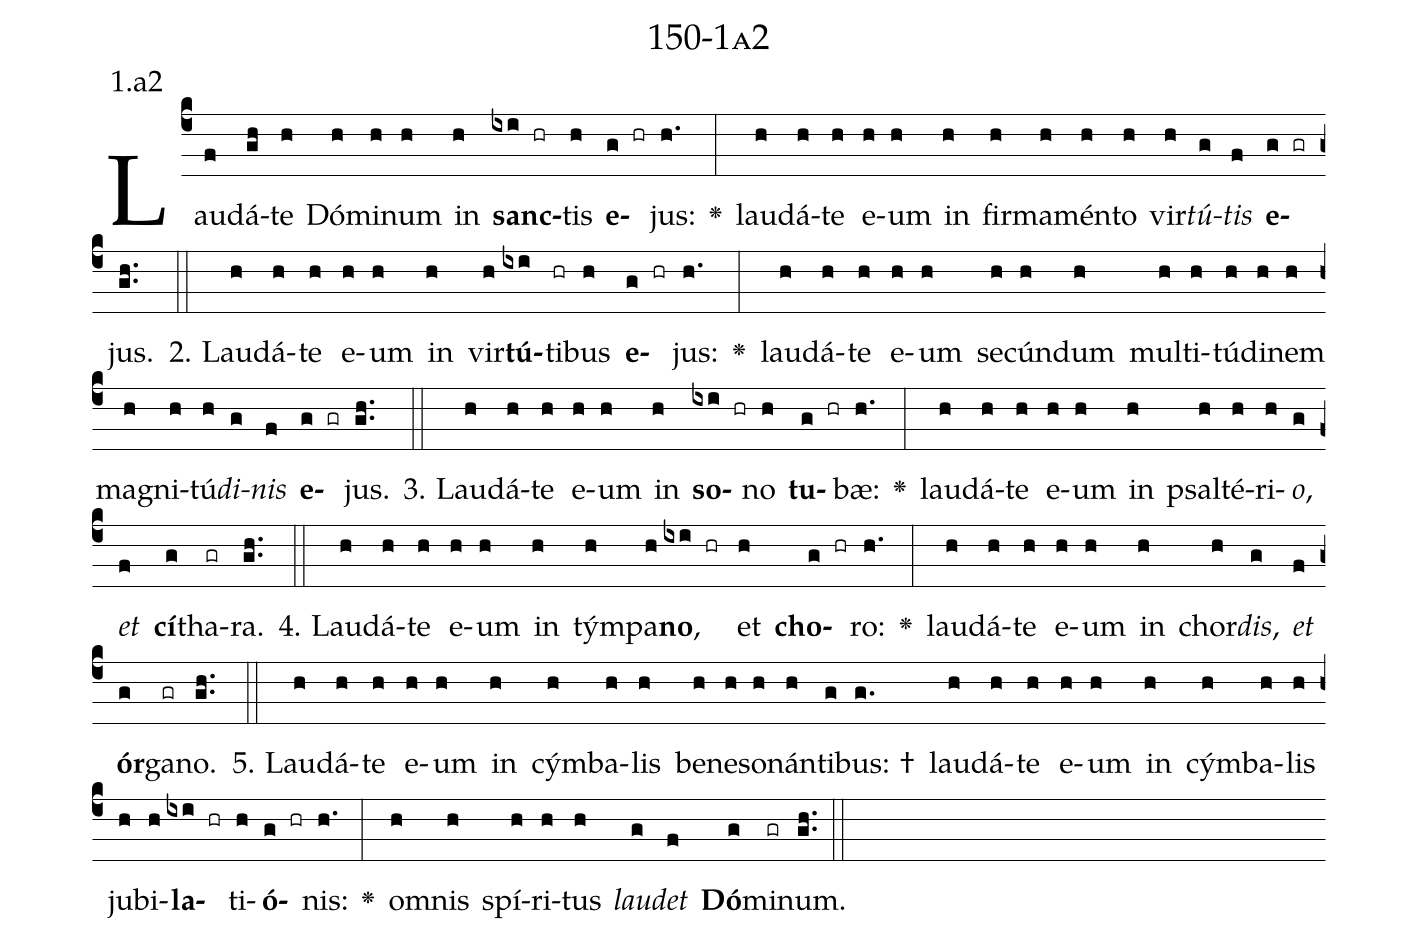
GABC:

name: 150-1a2;
annotation: 1.a2;
%%
(c4)Lau(f)dá(gh)te(h) Dó(h)mi(h)num(h) in(h) <b>sanc</b>(ixi hr)tis(h) <b>e</b>(g hr)jus:(h.) <v>\greheightstar</v>(:) lau(h)dá(h)te(h) e(h)um(h) in(h) fir(h)ma(h)mén(h)to(h) vir(h)<i>tú</i>(g)<i>tis</i>(f) <b>e</b>(g gr)jus.(gh..) (::)
2. Lau(h)dá(h)te(h) e(h)um(h) in(h) vir(h)<b>tú</b>(ixi)ti(hr)bus(h) <b>e</b>(g hr)jus:(h.) <v>\greheightstar</v>(:) lau(h)dá(h)te(h) e(h)um(h) se(h)cún(h)dum(h) mul(h)ti(h)tú(h)di(h)nem(h) ma(h)gni(h)tú(h)<i>di</i>(g)<i>nis</i>(f) <b>e</b>(g gr)jus.(gh..) (::)
3. Lau(h)dá(h)te(h) e(h)um(h) in(h) <b>so</b>(ixi hr)no(h) <b>tu</b>(g hr)bæ:(h.) <v>\greheightstar</v>(:) lau(h)dá(h)te(h) e(h)um(h) in(h) psal(h)té(h)ri(h)<i>o</i>,(g) <i>et</i>(f) <b>cí</b>(g)tha(gr)ra.(gh..) (::)
4. Lau(h)dá(h)te(h) e(h)um(h) in(h) tým(h)pa(h)<b>no</b>,(ixi hr) et(h) <b>cho</b>(g hr)ro:(h.) <v>\greheightstar</v>(:) lau(h)dá(h)te(h) e(h)um(h) in(h) chor(h)<i>dis</i>,(g) <i>et</i>(f) <b>ór</b>(g)ga(gr)no.(gh..) (::)
5. Lau(h)dá(h)te(h) e(h)um(h) in(h) cým(h)ba(h)lis(h) be(h)ne(h)so(h)nán(h)ti(g)bus: †(g.) lau(h)dá(h)te(h) e(h)um(h) in(h) cým(h)ba(h)lis(h) ju(h)bi(h)<b>la</b>(ixi hr)ti(h)<b>ó</b>(g hr)nis:(h.) <v>\greheightstar</v>(:) om(h)nis(h) spí(h)ri(h)tus(h) <i>lau</i>(g)<i>det</i>(f) <b>Dó</b>(g)mi(gr)num.(gh..) (::)
